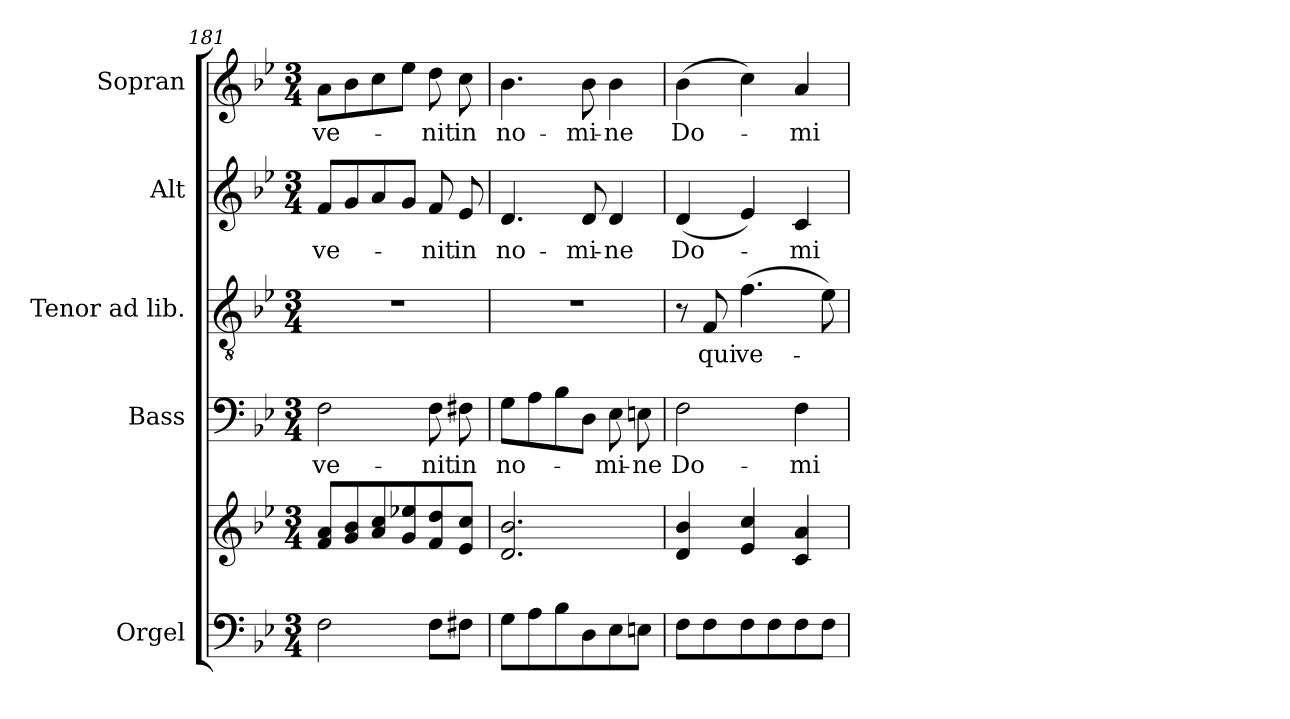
**kern	**kern	**kern	**text	**kern	**text	**kern	**text	**kern	**text
*part5	*part5	*part4	*part4	*part3	*part3	*part2	*part2	*part1	*part1
*staff6	*staff5	*staff4	*staff4	*staff3	*staff3	*staff2	*staff2	*staff1	*staff1
*I"Orgel	*	*I"Bass	*	*I"Tenor ad lib.	*	*I"Alt	*	*I"Sopran	*
*I'Org.	*	*I'B	*	*I'T	*	*I'A	*	*I'S	*
*clefF4	*clefG2	*clefF4	*	*clefGv2	*	*clefG2	*	*clefG2	*
*k[b-e-]	*k[b-e-]	*k[b-e-]	*	*k[b-e-]	*	*k[b-e-]	*	*k[b-e-]	*
*B-:	*B-:	*B-:	*	*B-:	*	*B-:	*	*B-:	*
*M3/4	*M3/4	*M3/4	*	*M3/4	*	*M3/4	*	*M3/4	*
=181	=181	=181	=181	=181	=181	=181	=181	=181	=181
!	!	!	!LO:LY:b	!	!	!	!LO:LY:b	!	!LO:LY:b
2F\	8f/ 8a/L	2F\	ve-	2.r	.	8f/L	ve-	8a\L	ve-
.	8g/ 8b-/	.	.	.	.	8g/	.	8b-\	.
.	8a/ 8cc/	.	.	.	.	8a/	.	8cc\	.
.	8g/ 8ee-X/	.	.	.	.	8g/J	.	8ee-\J	.
!	!	!	!LO:LY:b	!	!	!	!LO:LY:b	!	!LO:LY:b
8F\L	8f/ 8dd/	8F\	-nit	.	.	8f/	-nit	8dd\	-nit
!	!	!	!LO:LY:b	!	!	!	!LO:LY:b	!	!LO:LY:b
8F#X\J	8e-/ 8cc/J	8F#X\	in	.	.	8e-/	in	8cc\	in
=182	=182	=182	=182	=182	=182	=182	=182	=182	=182
!	!	!	!LO:LY:b	!	!	!	!LO:LY:b	!	!LO:LY:b
8G\L	2.d/ 2.b-/	8G\L	no-	2.r	.	4.d/	no-	4.b-\	no-
8A\	.	8A\	.	.	.	.	.	.	.
8B-\	.	8B-\	.	.	.	.	.	.	.
!	!	!	!	!	!	!	!LO:LY:b	!	!LO:LY:b
8D\	.	8D\J	.	.	.	8d/	-mi-	8b-\	-mi-
!	!	!	!LO:LY:b	!	!	!	!LO:LY:b	!	!LO:LY:b
8E-\	.	8E-\	-mi-	.	.	4d/	-ne	4b-\	-ne
!	!	!	!LO:LY:b	!	!	!	!	!	!
8En\J	.	8En\	-ne	.	.	.	.	.	.
!!LO:LB:g=z
=183	=183	=183	=183	=183	=183	=183	=183	=183	=183
!	!	!	!LO:LY:b	!	!	!	!LO:LY:b	!	!LO:LY:b
8F\L	4d/ 4b-/	2F\	Do-	8r	.	(<4d/	Do-	(>4b-\	Do-
!	!	!	!	!	!LO:LY:b	!	!	!	!
8F\	.	.	.	8F/	qui	.	.	.	.
!	!	!	!	!	!LO:LY:b	!	!	!	!
8F\	4e-/ 4cc/	.	.	(>4.f\	ve-	4e-/)	.	4cc\)	.
8F\	.	.	.	.	.	.	.	.	.
!	!	!	!LO:LY:b	!	!	!	!LO:LY:b	!	!LO:LY:b
8F\	4c/ 4a/	4F\	-mi-	.	.	4c/	-mi-	4a/	-mi-
8F\J	.	.	.	8e-\)	.	.	.	.	.
=	=	=	=	=	=	=	=	=	=
*-	*-	*-	*-	*-	*-	*-	*-	*-	*-
